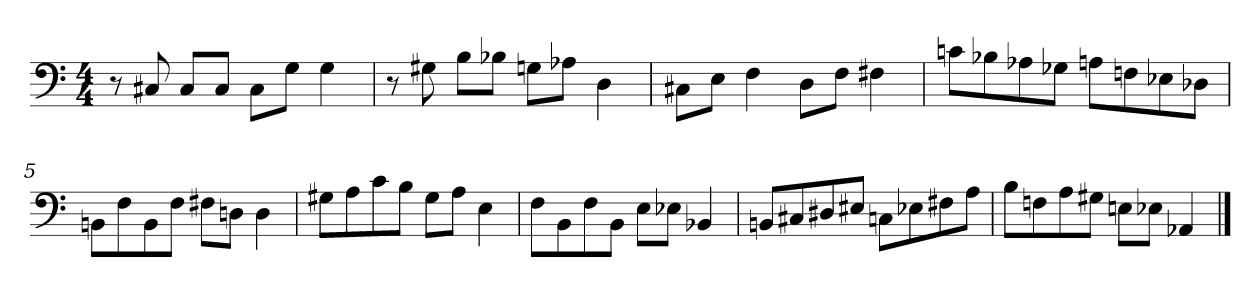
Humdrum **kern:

**kern
*part1
*staff1
*clefF4
*k[]
*M4/4
=1
8r
8C#X/
8C#/L
8C#/J
8C#\L
8G\J
4G\
=2
8r
8G#X\
8B\L
8B-X\J
8Gn\L
8A-X\J
4D\
=3
8C#X\L
8E\J
4F\
8D\L
8F\J
4F#X\
=4
8cn\L
8B-X\
8A-X\
8G-X\J
8An\L
8Fn\
8E-X\
8D-X\J
=5
8BBn\L
8F\
8BB\
8F\J
8F#X\L
8Dn\J
4D\
=6
8G#X\L
8A\
8c\
8B\J
8G#\L
8A\J
4E\
=7
8F\L
8BB\
8F\
8BB\J
8E\L
8E-X\J
4BB-X/
=8
8BBn/L
8C#X/
8D#X/
8E#X/J
8Cn\L
8E-X\
8F#X\
8A\J
=9
8B\L
8Fn\
8A\
8G#X\J
8En\L
8E-X\J
4AA-X/
==
*-
